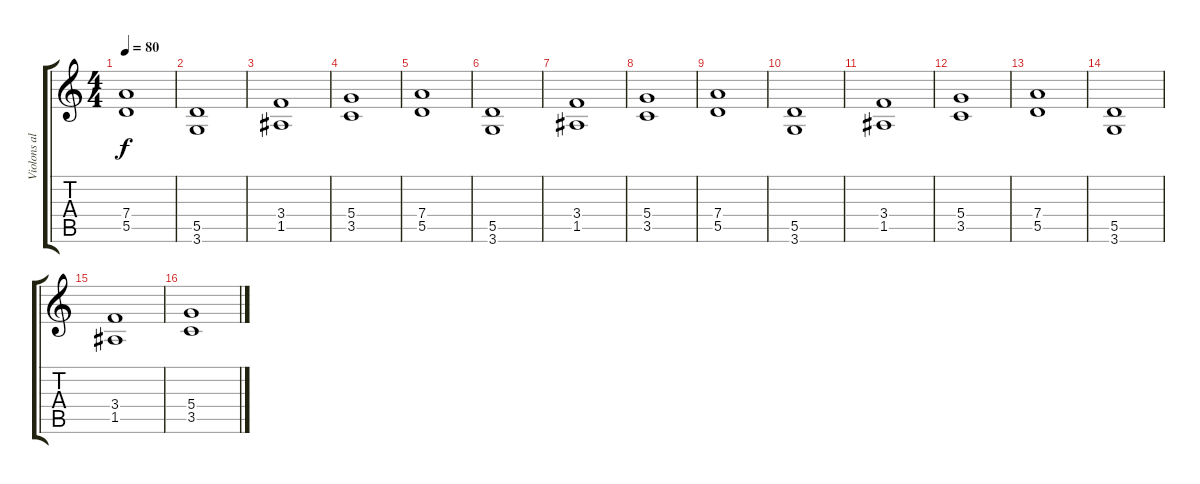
\track ("Violons altos" "Violons al") {instrument distortionguitar}
\staff {score tabs}
\tuning (E4 B3 G3 D3 A2 E2) {hide}
\ts (4 4)
\tempo 80
\clef g2
\ks c
(7.4 5.5).1{dy f instrument distortionguitar} |
(5.5 3.6).1 |
(3.4 1.5).1 |
(5.4 3.5).1 |
(7.4 5.5).1 |
(5.5 3.6).1 |
(3.4 1.5).1 |
(5.4 3.5).1{txt ""} |
(7.4 5.5).1 |
(5.5 3.6).1 |
(3.4 1.5).1 |
(5.4 3.5).1 |
(7.4 5.5).1 |
(5.5 3.6).1 |
(3.4 1.5).1 |
(5.4 3.5).1
